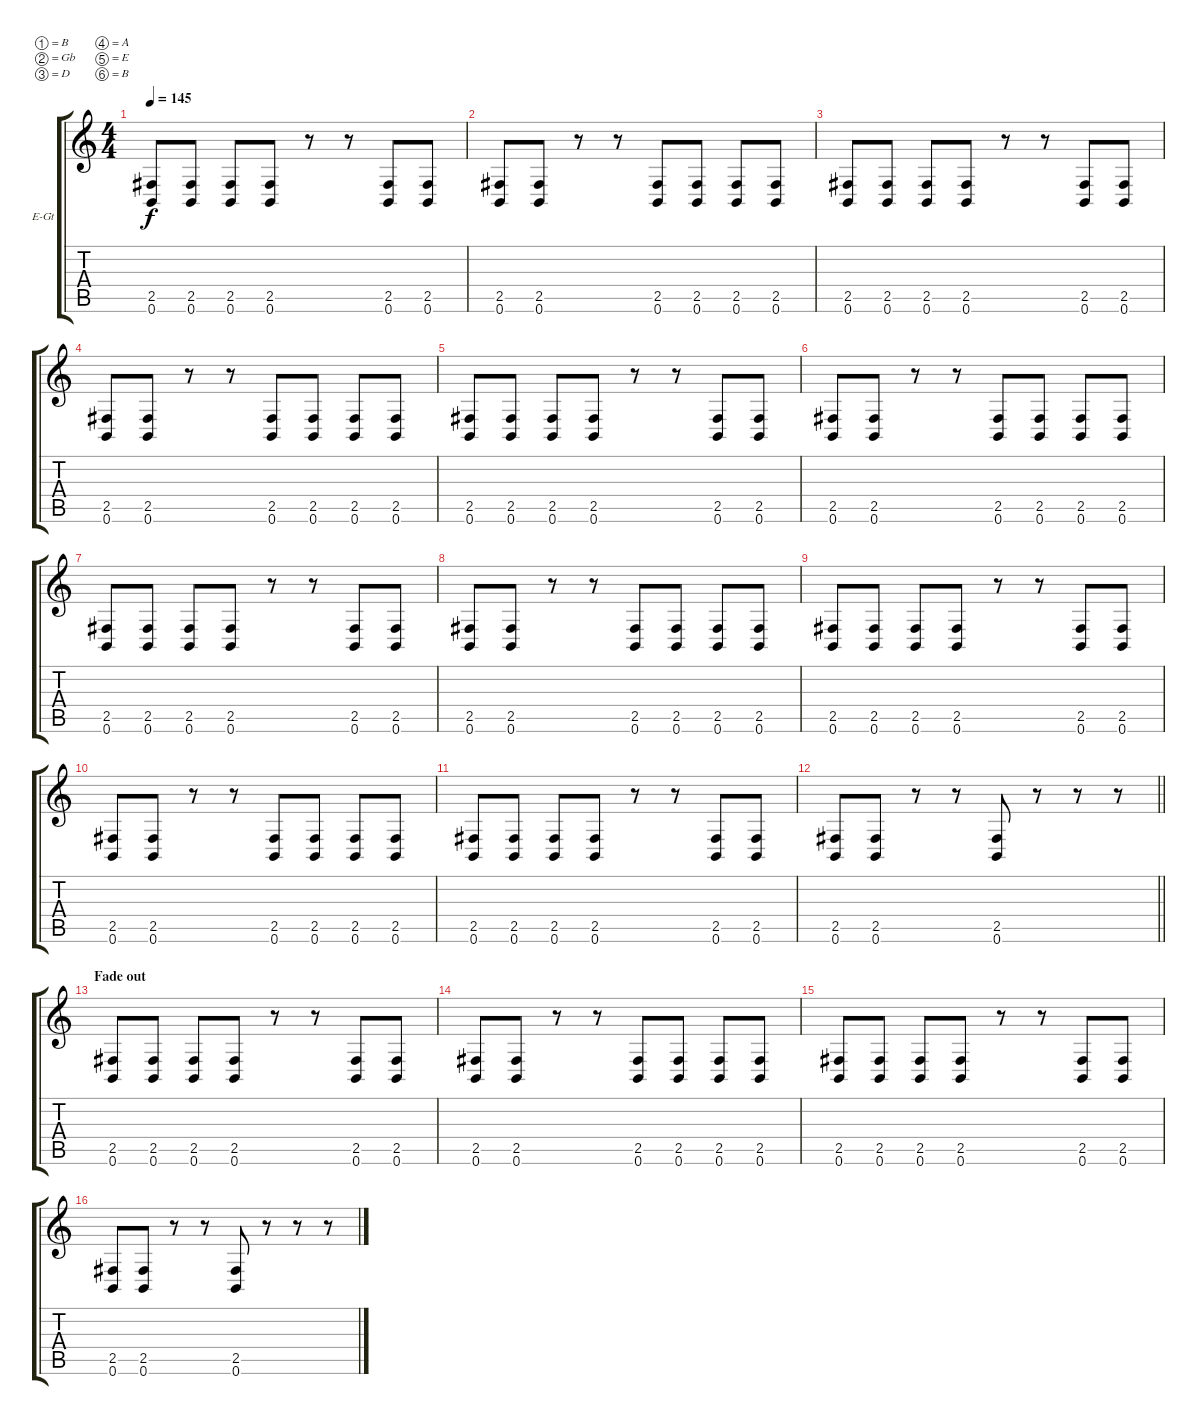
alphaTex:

\bracketExtendMode groupsimilarinstruments
\firstSystemTrackNameOrientation horizontal
\otherSystemsTrackNameOrientation horizontal
\track ("RG RIGHT" "E-Gt") {instrument distortionguitar}
\staff {score tabs}
\tuning (B3 Gb3 D3 A2 E2 B1)
\ts (4 4)
\tempo 145
\clef g2
\ks c
(2.5 0.6).8{dy f} (2.5 0.6).8 (2.5 0.6).8 (2.5 0.6).8 r.8 r.8 (2.5 0.6).8 (2.5 0.6).8 |
(2.5 0.6).8 (2.5 0.6).8 r.8 r.8 (2.5 0.6).8 (2.5 0.6).8 (2.5 0.6).8 (2.5 0.6).8 |
(2.5 0.6).8 (2.5 0.6).8 (2.5 0.6).8 (2.5 0.6).8 r.8 r.8 (2.5 0.6).8 (2.5 0.6).8 |
(2.5 0.6).8 (2.5 0.6).8 r.8 r.8 (2.5 0.6).8 (2.5 0.6).8 (2.5 0.6).8 (2.5 0.6).8 |
(2.5 0.6).8 (2.5 0.6).8 (2.5 0.6).8 (2.5 0.6).8 r.8 r.8 (2.5 0.6).8 (2.5 0.6).8 |
(2.5 0.6).8 (2.5 0.6).8 r.8 r.8 (2.5 0.6).8 (2.5 0.6).8 (2.5 0.6).8 (2.5 0.6).8 |
(2.5 0.6).8 (2.5 0.6).8 (2.5 0.6).8 (2.5 0.6).8 r.8 r.8 (2.5 0.6).8 (2.5 0.6).8 |
(2.5 0.6).8 (2.5 0.6).8 r.8 r.8 (2.5 0.6).8 (2.5 0.6).8 (2.5 0.6).8 (2.5 0.6).8 |
(2.5 0.6).8 (2.5 0.6).8 (2.5 0.6).8 (2.5 0.6).8 r.8 r.8 (2.5 0.6).8 (2.5 0.6).8 |
(2.5 0.6).8 (2.5 0.6).8 r.8 r.8 (2.5 0.6).8 (2.5 0.6).8 (2.5 0.6).8 (2.5 0.6).8 |
(2.5 0.6).8 (2.5 0.6).8 (2.5 0.6).8 (2.5 0.6).8 r.8 r.8 (2.5 0.6).8 (2.5 0.6).8 |
\barLineRight lightlight
(2.5 0.6).8 (2.5 0.6).8 r.8 r.8 (2.5 0.6).8 r.8 r.8 r.8 |
\section ("" "Fade out")
(2.5 0.6).8 (2.5 0.6).8 (2.5 0.6).8 (2.5 0.6).8 r.8 r.8 (2.5 0.6).8 (2.5 0.6).8 |
(2.5 0.6).8 (2.5 0.6).8 r.8 r.8 (2.5 0.6).8 (2.5 0.6).8 (2.5 0.6).8 (2.5 0.6).8 |
(2.5 0.6).8 (2.5 0.6).8 (2.5 0.6).8 (2.5 0.6).8 r.8 r.8 (2.5 0.6).8 (2.5 0.6).8 |
(2.5 0.6).8 (2.5 0.6).8 r.8 r.8 (2.5 0.6).8 r.8 r.8 r.8
